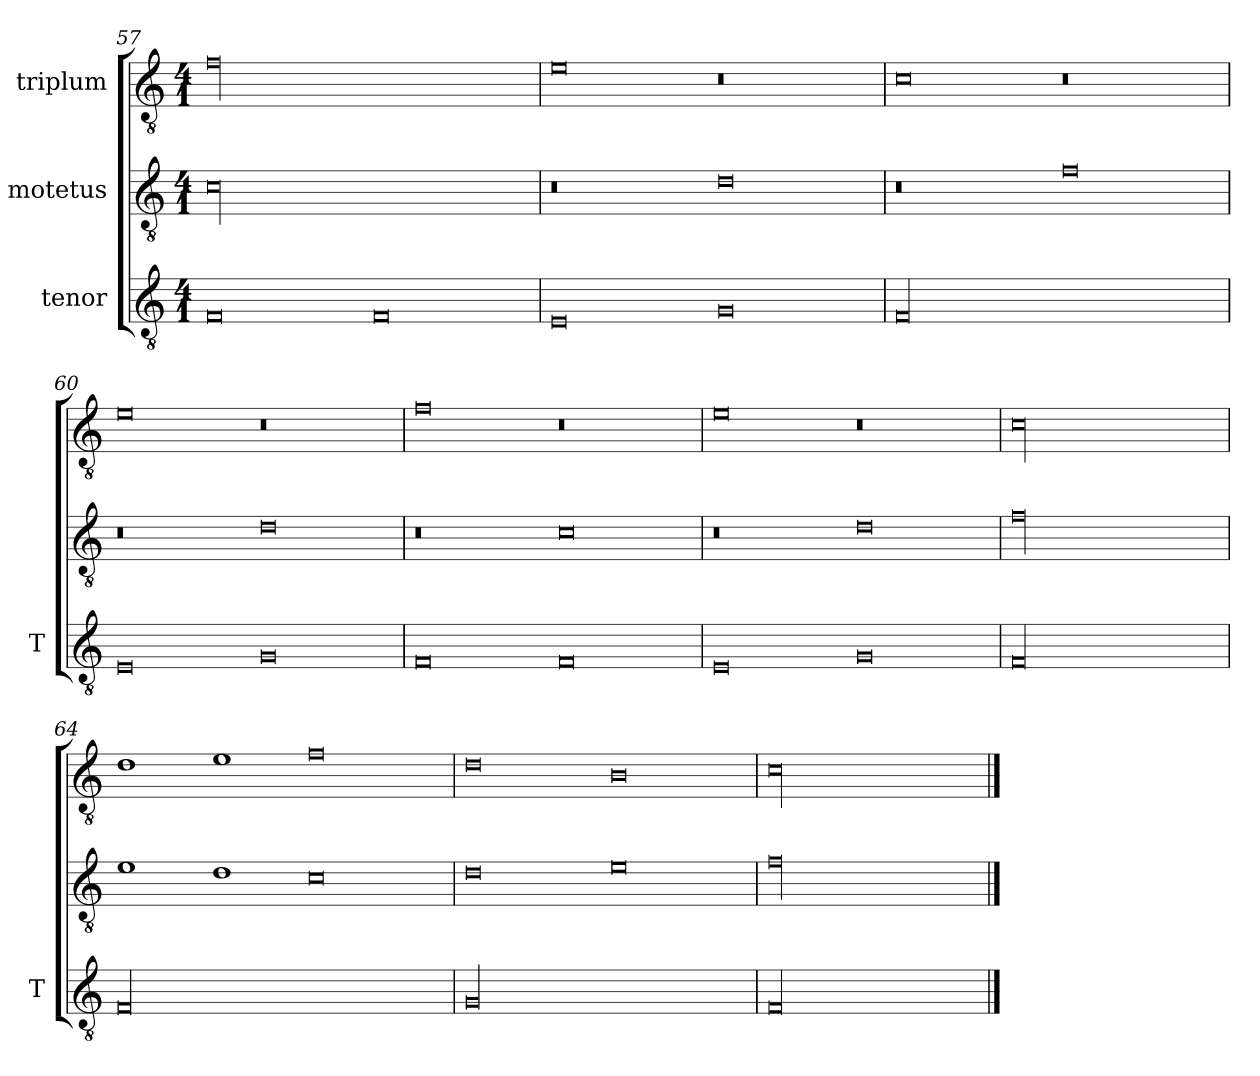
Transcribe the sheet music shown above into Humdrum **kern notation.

**kern	**kern	**kern
*part3	*part2	*part1
*staff3	*staff2	*staff1
*I"tenor	*I"motetus	*I"triplum
*I'T	*	*
*clefGv2	*clefGv2	*clefGv2
*k[]	*k[]	*k[]
*C:	*C:	*C:
*M4/1	*M4/1	*M4/1
=57	=57	=57
0F/	00c\	00f\
0F/	.	.
=58	=58	=58
0E/	0r	0e\
0G/	0d\	0r
=59	=59	=59
00F/	0r	0c\
.	0f\	0r
=60	=60	=60
0E/	0r	0e\
0G/	0d\	0r
=61	=61	=61
0F/	0r	0f\
0F/	0c\	0r
=62	=62	=62
0E/	0r	0e\
0G/	0d\	0r
=63	=63	=63
00F/	00f\	00c\
=64	=64	=64
00F/	1e\	1d\
.	1d\	1e\
.	0c\	0f\
=65	=65	=65
00G/	0d\	0d\
.	0e\	0B\
=66	=66	=66
00F/	00f\	00c\
==	==	==
*-	*-	*-
